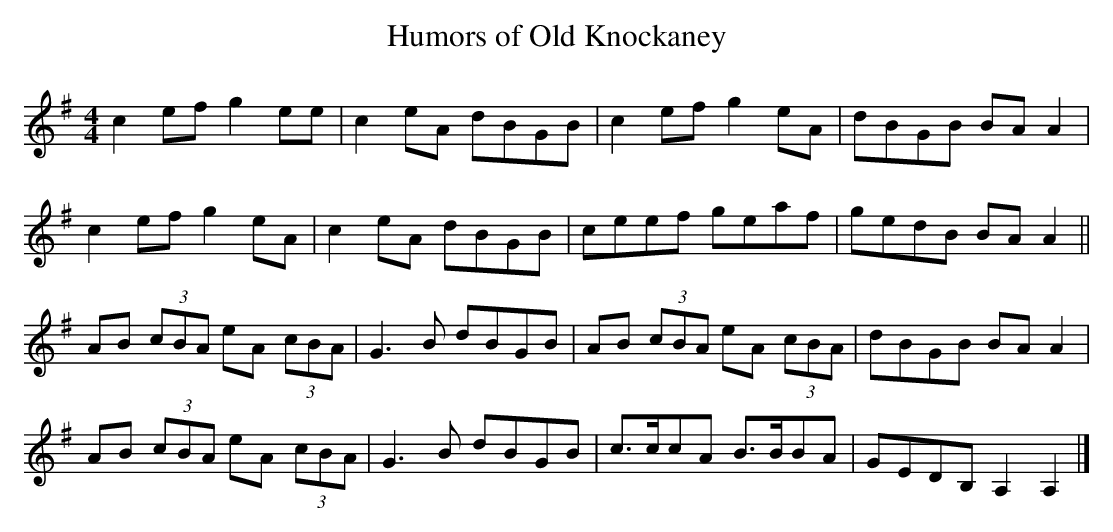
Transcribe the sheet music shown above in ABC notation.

X:1
T: Humors of Old Knockaney
L: 1/8
M: 4/4
K: Ador
c2 ef g2 ee | c2 eA dBGB | c2 ef g2 eA | dBGB BA A2 |
c2 ef g2 eA | c2 eA dBGB | ceef geaf | gedB BA A2 ||
AB (3cBA eA (3cBA | G3B dBGB | AB (3cBA eA (3cBA | dBGB BA A2 |
AB (3cBA eA (3cBA | G3B dBGB | c>ccA B>BBA | GEDB, A,2 A,2 |]
